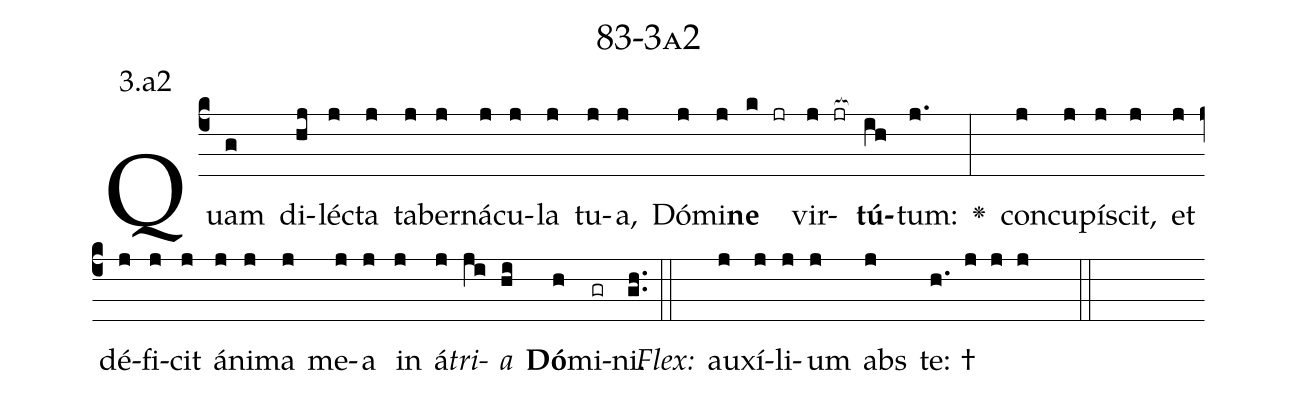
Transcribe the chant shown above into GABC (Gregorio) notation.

name: 83-3a2;
annotation: 3.a2;
%%
(c4)Quam(g) di(hj)léc(j)ta(j) ta(j)ber(j)ná(j)cu(j)la(j) tu(j)a,(j) Dó(j)mi(j)<b>ne</b>(k jr) vir(j jr[ocb:1{])<b>tú</b>(ih[ocb:0}])tum:(j.) <v>\greheightstar</v>(:) con(j)cu(j)pí(j)scit,(j) et(j) dé(j)fi(j)cit(j) á(j)ni(j)ma(j) me(j)a(j) in(j) á(j)<i>tri</i>(ji)<i>a</i>(hi) <b>Dó</b>(h)mi(gr)ni.(gh..) (::)
<i>Flex:</i>()  au(j)xí(j)li(j)um(j) abs(j) te: †(h. j j j  ::)

%E(j) u(j) o(ji) u(hi) a(h) e.(gh..) (::)
